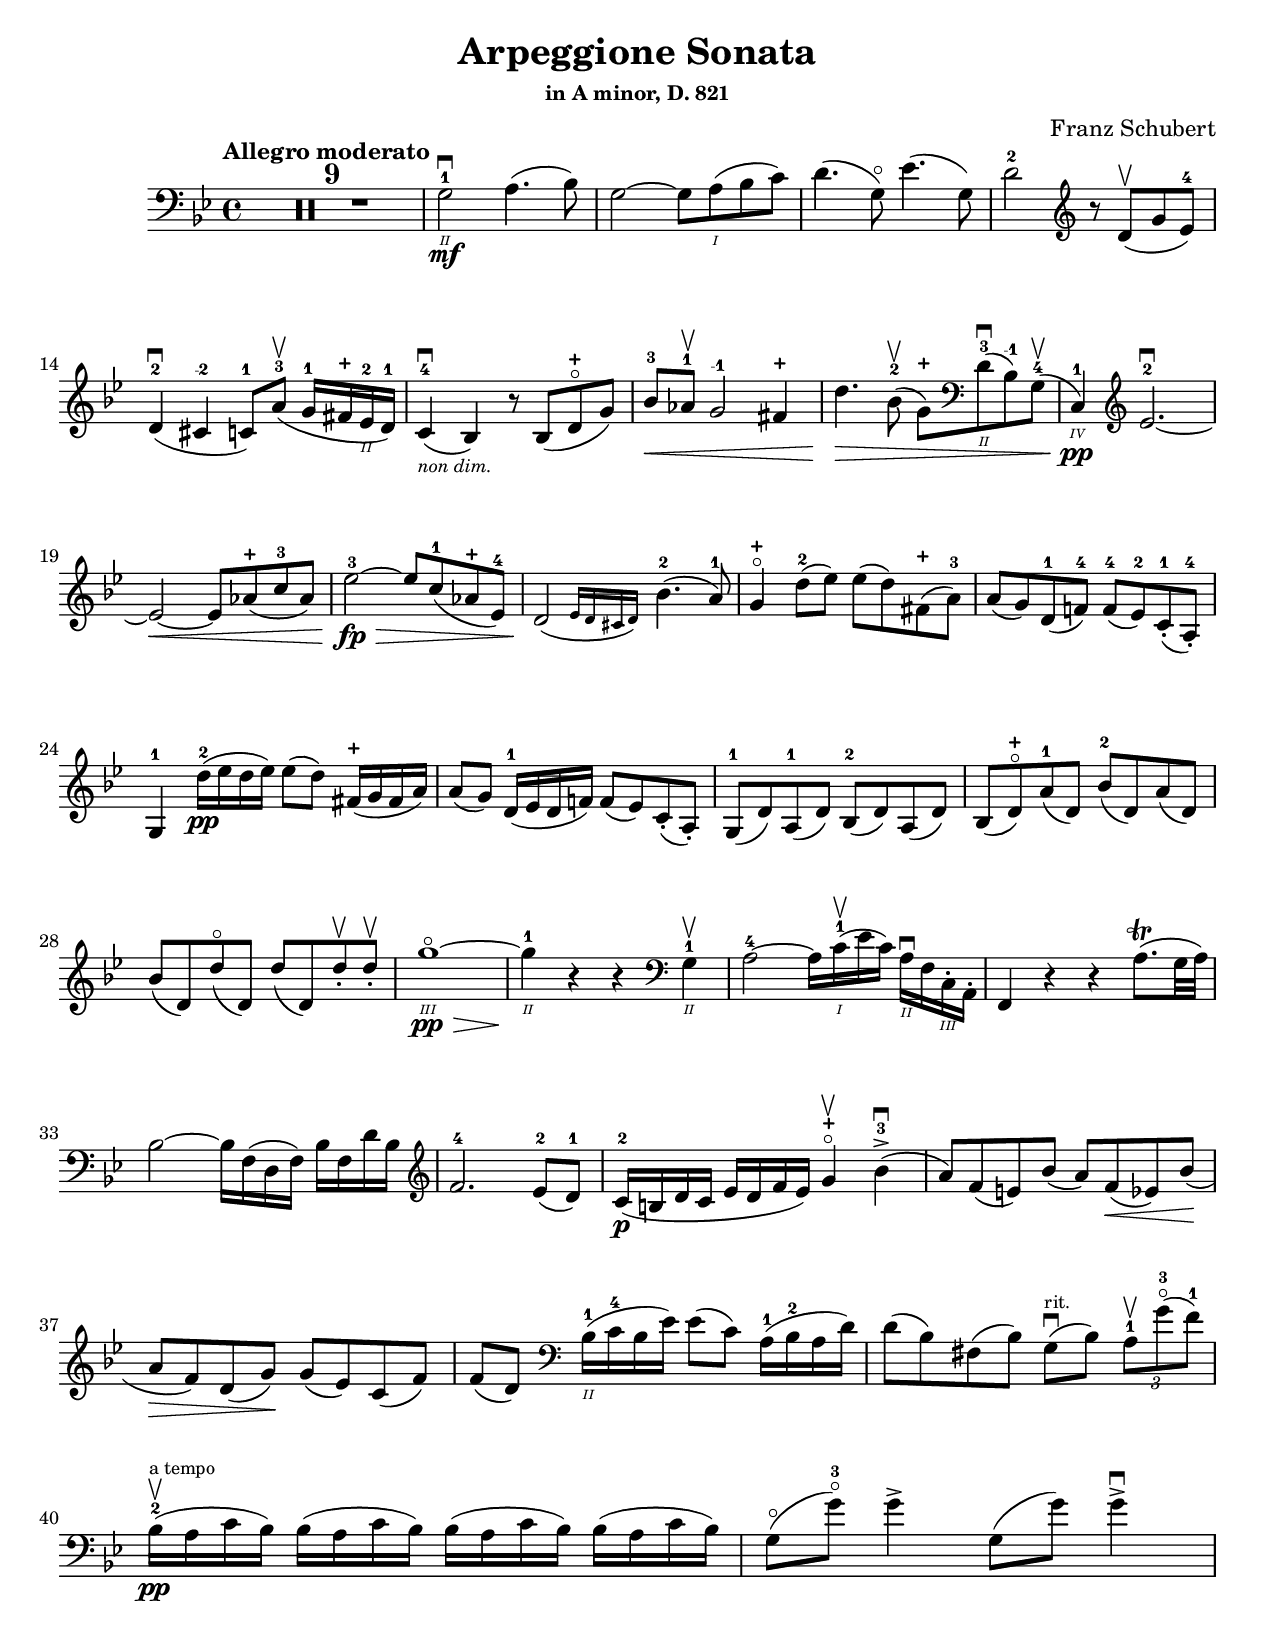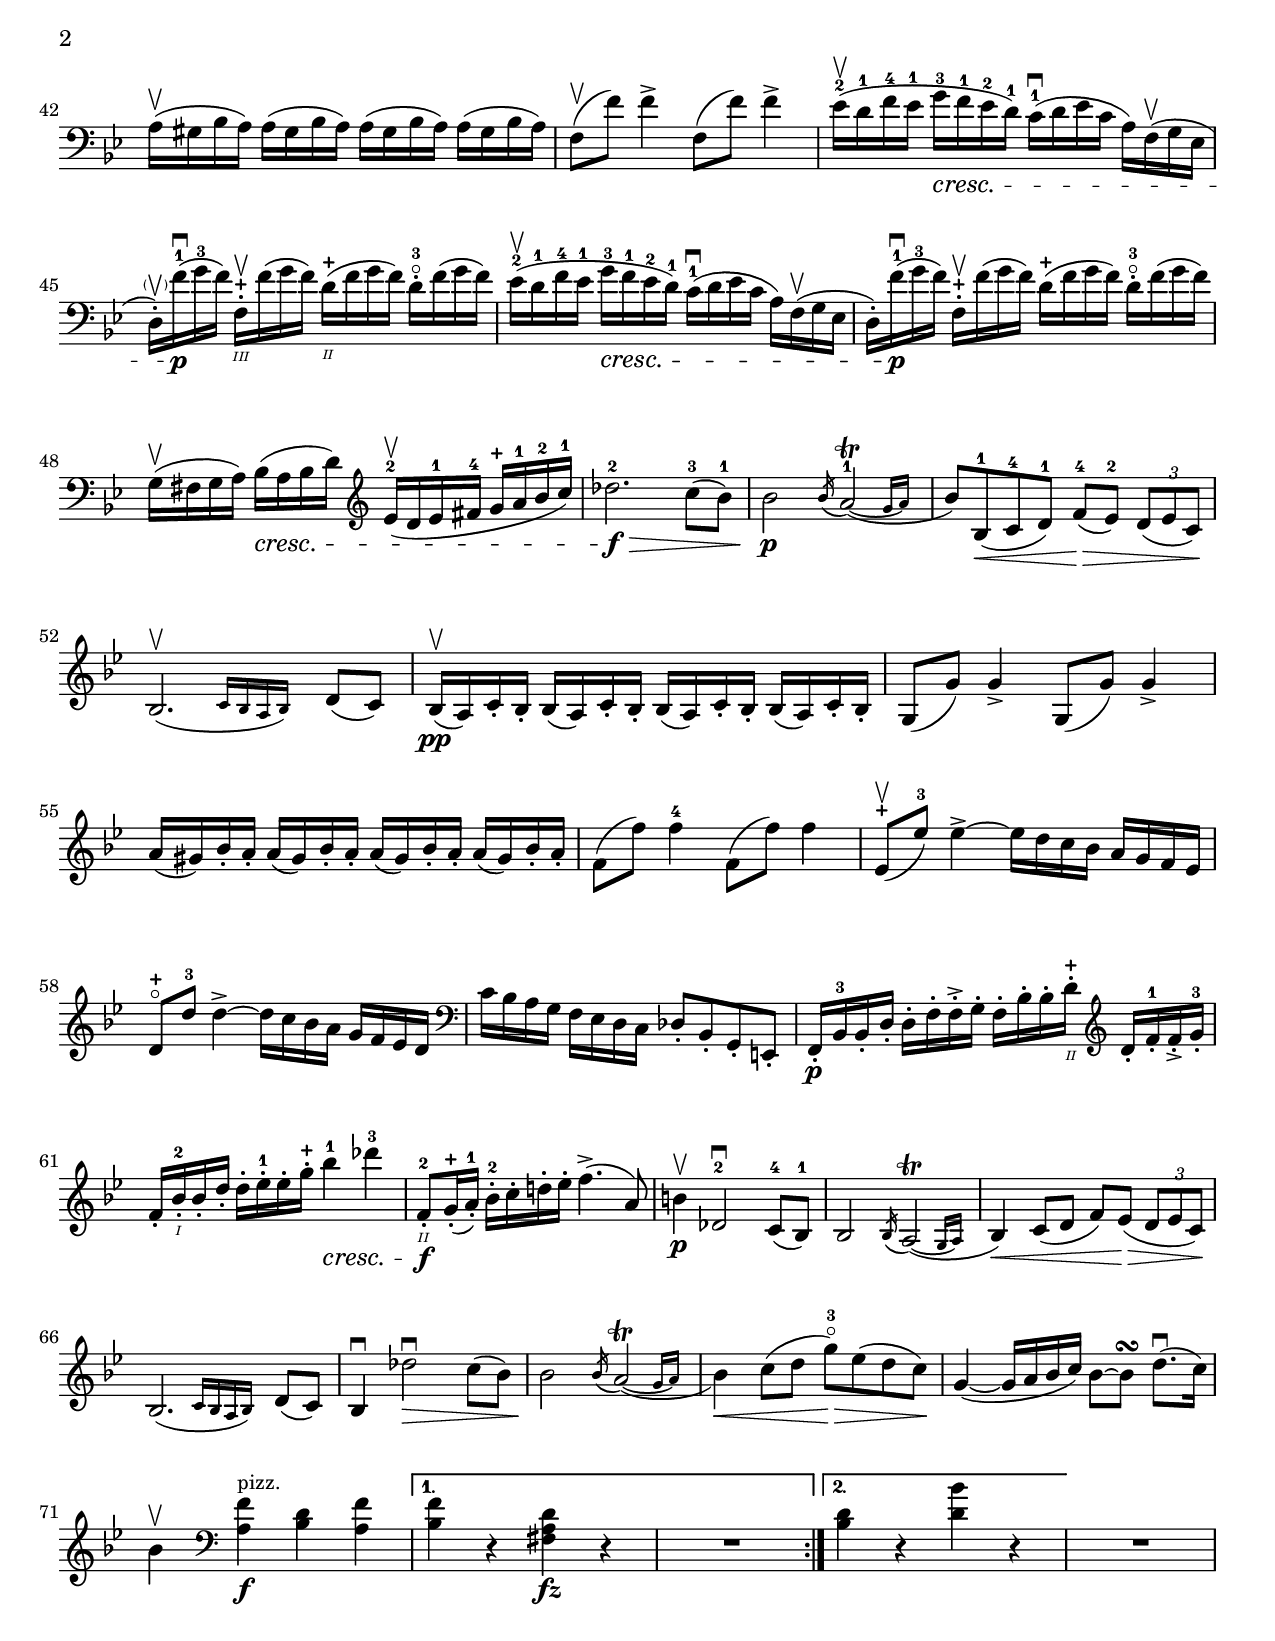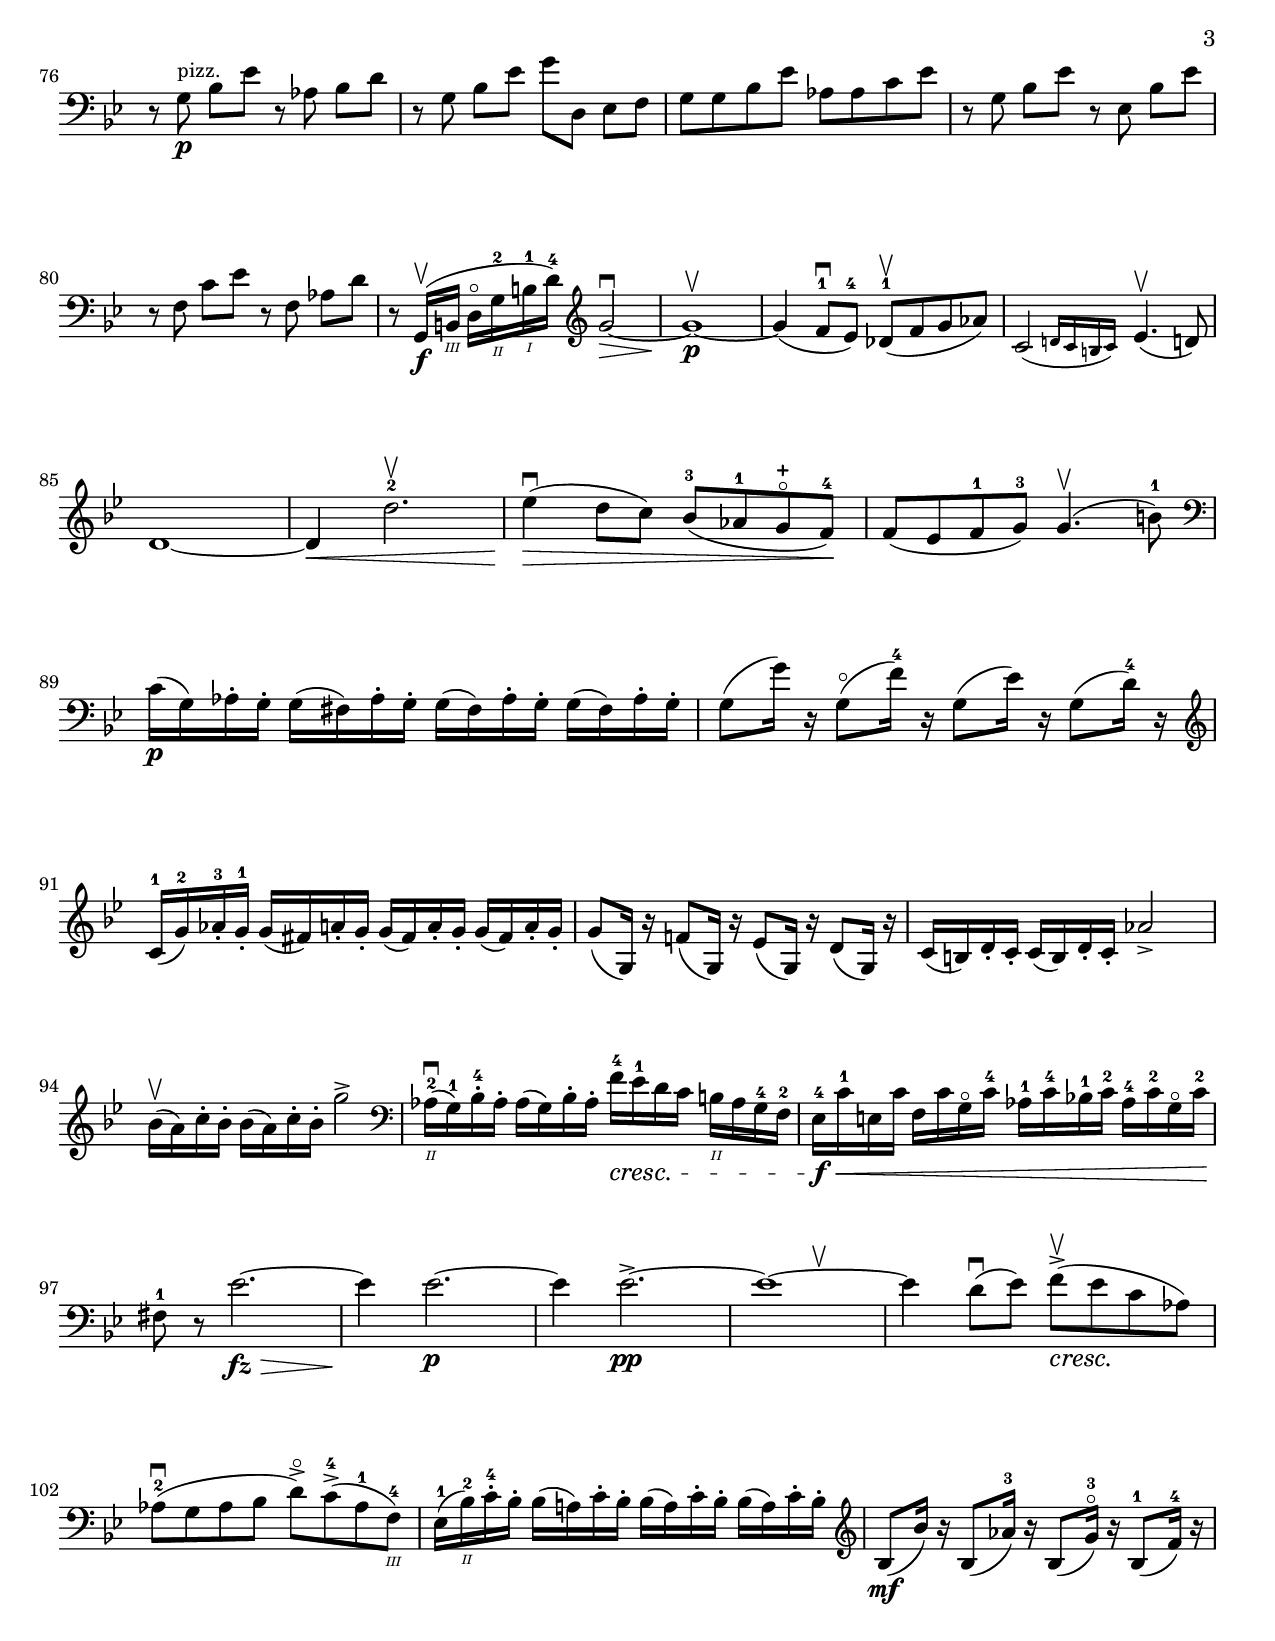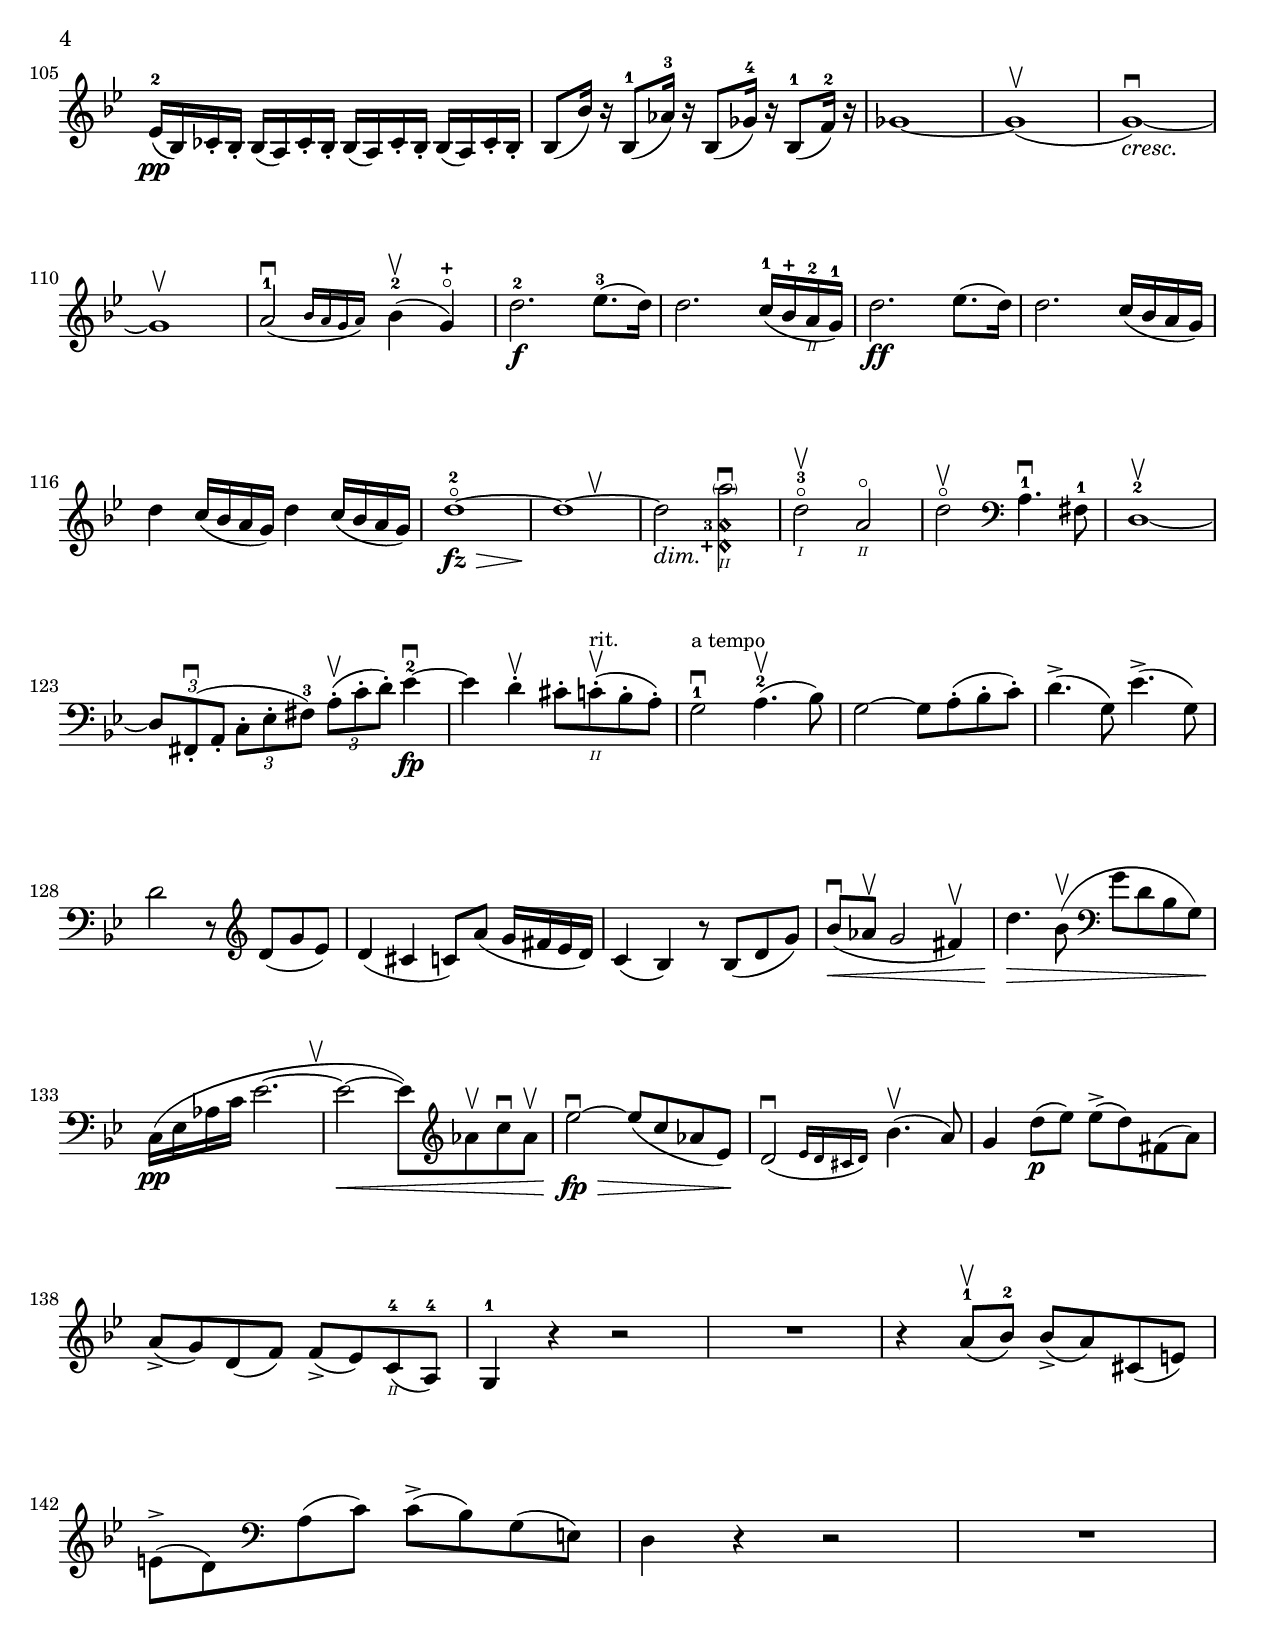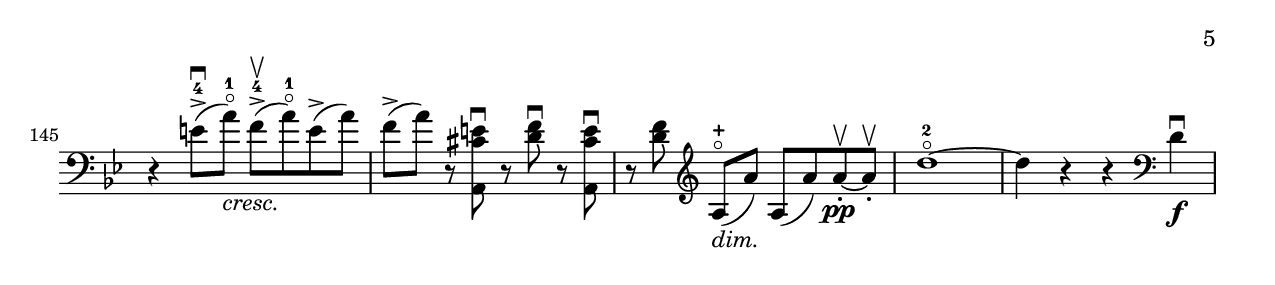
\version "2.24.3"

plus = \finger \markup \fontsize #6 "+"
mi = \finger "-1"
mii = \finger "-2"
miv = \finger "-4"

\header {
  title = "Arpeggione Sonata"
  subtitle = \markup { \small "in A minor, D. 821" }
  composer = "Franz Schubert"
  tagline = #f
}

\paper {
  #(set-paper-size "letter")
}

mvtI = \relative {
  \time 4/4
  \key g \minor
  \clef bass
  \tempo "Allegro moderato"
  \romanStringNumbers
  \set stringNumberOrientations = #'(down)
  \override Fingering.avoid-slur = #'outside
  \clef bass

  \repeat volta 2 {
    \compressMMRests R1*9
    g2\2-1\mf\downbow a4. (bes8)
    | g2~ g8 a\1 (bes c)
    | d4. (g,8\flageolet) ees'4. (g,8)
    | d'2-2 \clef treble r8 d8\upbow (g ees-4) \break

    % line 2

    | d4-2\downbow (cis-\mii c8-1) a'-3\upbow (g16-1 fis-\plus ees\2-2 d-1)
    | c4-4\downbow_\markup { \tiny \italic "non dim." } (bes) r8 bes (d-\plus\flageolet g)
    | bes8-3\< aes-1\upbow g2-\mi fis4-\plus
    | d'4.\> bes8-2\upbow (g-\plus) \clef bass d\2-3\downbow (bes-\mi) g-4\upbow (
    | c,4\4-1\pp) \clef treble ees'2.-2~\downbow \break

    % line 3

    | ees2~\< ees8 aes-\plus (c-3 aes)
    | ees'2-3~\fp\> ees8 c-1 (aes-\plus ees-4)
    | \afterGrace d2\! ({ ees16 d cis d) } bes'4.-2 (a8-1)
    | g4-\plus\flageolet d'8-2 (ees) ees (d) fis,-\plus (a-3)
    | a8 (g) d-1 (f!-4) f-4 (ees-2) c-1-. (a-4-.) \break

    % line 4

    | g4-1 d''16-2\pp (ees d ees) ees8 (d) fis,16-\plus (g fis a)
    | a8 (g) d16-1 (ees d f!) f8 (ees) c-. (a-.)
    | g8-1 (d') a-1 (d) bes-2 (d) a (d)
    | bes8 (d-\plus\flageolet) a'-1 (d,) bes'-2 (d,) a' (d,) \break

    % line 5

    | bes'8 (d,) d'\flageolet (d,) d' (d,) d'-.\upbow d-.\upbow
    | g1~\!\3\flageolet\pp\>
    | g4\2-1\! r4 r \clef bass g,,4\2-1\upbow
    | a2-4~ a16 c\1-1\upbow (ees c) a\2\downbow f c\3-. a-.
    | f4 r r a'8.\trill (g32 a) \break

    % line 6

    | bes2~ bes16 f (d f) bes f d' bes \clef treble
    | f'2.-4 ees8-2 (d-1)
    | c16-2\p (b d c ees d f ees) g4-\plus\flageolet\upbow bes-3\accent\downbow (
    | a8) f (e) bes' (a) f\< (ees) bes' \! ( \break

    % line 7

    | a8\> f) d (g)\! g (ees) c (f)
    | f8 (d) \clef bass bes16\2-1 (c-4 bes ees) ees8 (c) a16-1 (bes-2 a d)
    | d8 (bes) fis (bes) g8\downbow^\markup { \tiny rit. } (bes) \tuplet 3/2 { a8-1\upbow g'-3\flageolet (f-1) }  \break

    % line 8

    | bes,16-2\upbow\pp^\markup { \tiny "a tempo" } (a c bes) \repeat unfold 3 { bes (a c bes) }
    | g8\flageolet (g'-3\flageolet) g4\accent g,8 (g') g4\accent\downbow \pageBreak

    % page 2 line 1

    | a,16\upbow (gis bes a) \repeat unfold 3 { a16 (gis bes a) }
    | f8\upbow (f') f4\accent f,8 (f') f4\accent
    | ees16-2\upbow (d-1 f-4 ees-1 g-3\cresc f-1 ees-2 d-1) c-1\downbow (d ees c a) f\upbow (g ees \break

    % line 2

    | d16-.\parenthesize\upbow) f'-1\downbow\p (g-3 f) f,\3\plus-.\upbow f' (g f) d\2-\plus (f g f) d-3\flageolet-. f (g f)
    | ees16-2\upbow (d-1 f-4 ees-1 g-3\cresc f-1 ees-2 d-1) c-1\downbow (d ees c a) f\upbow (g ees
    | d16-.) f'-1\downbow\p (g-3 f) f,\plus-.\upbow f' (g f) d-\plus (f g f) d-3\flageolet-. f (g f) \break

    % line 3

    | g,16\upbow (fis g a) bes\cresc (a bes d) \clef treble ees-2\upbow (d ees-1 fis-4 g-\plus a-1 bes-2 c-1)
    | des2.-2\f\> c8-3 (bes-1)
    | bes2\p \acciaccatura bes16 \once \slurDown \afterGrace a2-1~ ( \trill { g16 a }
    | bes8) bes,-1\< (c-4 d-1) f-4\> (ees-2) \tuplet 3/2 { d8 (ees c) } \! \break

    % line 4

    | \afterGrace bes2.\upbow ({ c16 bes a bes) } d8 (c)
    | bes16\pp\upbow (a) c-. bes-. \repeat unfold 3 { bes16 (a) c-. bes-. }
    | g8 (g') g4\accent g,8 (g') g4\accent \break

    % line 5

    | \repeat unfold 4 { a16 (gis) bes-. a-. }
    | f8 (f'8) f4-4 f,8 (f'8) f4
    | ees,8-\plus\upbow (ees'-3) ees4\accent~ 16 d c bes a g f ees \break

    % line 6

    | d8-\plus\flageolet d'-3 d4\accent~ 16 c bes a g f ees d
    | \clef bass c16 bes a g f ees d c des8-. bes-. g-. e-.
    | f16-.\p bes-3 bes-. d-. d-. f-. f-.\accent g-. f-. bes-. bes-. d\2-\plus-. \clef treble d-. f-1-. f-.\accent g-3-. \break

    % line 7

    | f16-. bes\1-2-. bes-. d-. d-. ees-1-. ees-. g-\plus-. bes4-1\cresc des-3
    | f,,8\2-2-.\f g16-\plus-. (a-1-.) bes-2-. c-. d!-. ees-. f4.\accent (a,8)
    | b4\upbow\p des,2-2\downbow c8-4 (bes-1)
    | bes2 \acciaccatura bes16 \afterGrace a2~ ( \trill { g16 a }
    | bes4\<) c8 (d f) ees \> ( \tuplet 3/2 { d8 ees c }) \! \break

    % line 8

    | \afterGrace bes2. ({ c16 bes a bes) } d8 (c)
    | bes4\downbow des'2\downbow\> c8 (bes)
    | bes2\! \acciaccatura bes16 \once \slurDown \afterGrace a2~ ( \trill { g16 a }
    | bes4)\< c8 (d g-3\flageolet\>) ees (d c)\!
    | g4~ (g16 a bes c) bes8~ bes8\turn d8.\downbow (c16) \break

    % line 9

    | bes4\upbow \clef bass <<a,\f f'^\markup { \small "pizz." } >> <<d bes>> <<a f'>>
    \alternative {
      \volta 1 {
        | <<bes, f'>> r4 <<fis,\fz a d>> r4
        | R1
      }
      \volta 2 {
        <<bes4 d>> r4 <<d bes'>> r4
      }
    }
  }
  | R1 \pageBreak

  % page 3 line 1

  | r8 g,8\p^\markup { \small "pizz." } bes [ees] r8 aes, bes [d]
  | r8 g, bes [ees] g d, ees [f]
  | g8 g bes ees aes, aes c ees
  | r8 g, bes [ees] r ees, bes' [ees] \break

  % line 2

  | r8 f, c' [ees] r f, aes [d]
  | r8 g,,16\f\upbow (b\3 d\flageolet g\2-2 b\1-1 d-4) \clef treble g2~\downbow\>
  | g1~\p\upbow
  | g4 (f8-1\downbow ees-4) des-1\upbow (f g aes)
  | \afterGrace c,2 ( { d!16 c b c) } ees4.\upbow (d!8) \break

  % line 3

  | d1~
  | d4\< d'2.-2\upbow
  | ees4\downbow\> (d8 c) bes-3 (aes-1 g-\plus\flageolet f-4)\!
  | f8 (ees f-1 g-3) g4.\upbow (b8-1) \break

  % line 4

  | \clef bass c,16\p (g) aes-. g-. \repeat unfold 3 { g (fis) aes-. g-. }
  | g8 (g'16) r g,8\flageolet (f'16-4) r g,8 (ees'16) r g,8 (d'16-4) r \break

  % line 5

  | \clef treble c16-1 (g'-2) aes-3-. g-1-. \repeat unfold 3 { g (fis) a-. g-. }
  | g8 (g,16) r f'!8 (g,16) r ees'8 (g,16) r d'8 (g,16) r
  | c16 (b) d-. c-. c16 (b) d-. c-. aes'2\accent \break

  % line 6

  | bes16\upbow (a) c-. bes-. bes16 (a) c-. bes-. g'2\accent
  | \clef bass aes,,16\2-2\downbow (g-1) bes-4-. aes-. aes16 (g) bes-. aes-. f'-4\cresc ees-1 d c b\2 aes g-4 f-2
  | ees16-4\f\< c'-1 e, c' f, c' g\flageolet c-4 aes-1 c-4 bes!-1 c-2 aes-4 c-2 g\flageolet c-2 \! \break

  % line 7

  | fis,8-1 r ees'2.~\fz\>
  | ees4\! ees2.~\p
  | ees4 ees2.~\accent\pp
  | ees1~ \tweak X-offset 6 \upbow
  | ees4 d8\downbow (ees) f\accent\upbow\cresc (ees\! c aes) \break

  % line 8

  | aes8-2\downbow (g aes bes d\accent\flageolet) c-4\accent (aes-1 f\3-4)
  | ees16-1 (bes'\2-2) c-4-. bes-. bes (a!) c-. bes-. bes (a) c-. bes-. bes (a) c-. bes-.
  | \clef treble bes8\mf (bes'16) r bes,8 (aes'16-3) r bes,8 (g'16-3\flageolet) r bes,8-1 (f'16-4) r \pageBreak

  | % page 4 line 1

  | ees16-2\pp (bes) ces-. bes-. \repeat unfold 3 { bes (a) ces-. bes-. }
  | bes8 (bes'16) r bes,8-1 (aes'16-3) r bes,8 (ges'16-4) r bes,8-1 (f'16-2) r
  | ges1~
  | ges1\upbow (
  | g1~\downbow_\markup { \italic "cresc." }) \break

  % line 2

  | g1\!\upbow
  | \afterGrace a2-1\downbow ( { bes16 a g a) } bes4-2\upbow (g-\plus\flageolet)
  | d'2.-2\f ees8.-3 (d16)
  | d2. c16-1 (bes-\plus a\2-2 g-1)
  | d'2.\ff ees8. (d16)
  | d2. c16 (bes a g) \break

  % line 3

  | d'4 c16 (bes a g) d'4 c16 (bes a g)
  | d'1~-2\flageolet\fz\>
  | d1~\! \tweak X-offset 4 \upbow
  | d2_\markup { \italic "dim." } \once \set fingeringOrientations = #'(left) <\parenthesize a' a,\harmonic-3 d,\harmonic\2-\plus>2\downbow
  | d,2\1-3\flageolet\upbow a2\2\flageolet
  | d2\flageolet\upbow \clef bass a,4.-1\downbow fis8-1
  | d1~-2\upbow \break

  % line 4

  | \tuplet 3/2 { d8 fis,-.\tweak Y-offset 4.5 \downbow (a-. } \tuplet 3/2 { c-. ees-. fis-3) } \tuplet 3/2 { a-.\upbow (c-. d-.) } ees4~-2\fp\downbow
  | ees4 d-.\upbow cis8-. c\2-.\upbow^\markup { \small "rit." } (bes-. a-.)
  | g2-1\downbow^\markup { \small "a tempo" } a4.-2\upbow (bes8)
  | g2~ g8 a-. (bes-. c-.)
  | d4.\accent (g,8) ees'4.\accent (g,8) \break

  % line 5

  | d'2 r8 \clef treble d8 (g ees)
  | d4 (cis c8) a' (g16 fis ees d)
  | c4 (bes) r8 bes8 (d g)
  | bes8\downbow\< (aes\upbow g2 fis4\upbow)
  | d'4.\> bes8\upbow (\clef bass g8 d bes g) \break

  % line 6

  | c,16\pp (ees aes c ees2.~ \tweak X-offset 6 \upbow
  | ees2~\< ees8) \clef treble aes\upbow c\downbow aes\upbow
  | ees'2~\fp\downbow\> ees8 (c aes ees)\!
  | \afterGrace d2\downbow ({ ees16 d cis d) } bes'4.\upbow (a8)
  | g4 d'8\p (ees) ees\accent (d) fis, (a) \break

  % line 7

  | a8\accent (g) d (f) f\accent (ees) c\2-4 (a-4)
  | g4-1 r r2
  | R1
  | r4 a'8-1\upbow (bes-2) bes\accent (a) cis, (e) \break

  % line 8

  | e8\accent (d) \clef bass a (c) c\accent (bes) g (e)
  | d4 r r2
  | R1 \pageBreak

  % page 5 line 1

  | r4 e'8-4\accent\downbow (a-1\flageolet_\markup { \italic "cresc." }) f-4\accent\upbow (a-1\flageolet) e\accent (a)
  | f8\accent (a) r <<a,, cis' e\downbow>> r <<d f\downbow>> r <<a,, cis' e\downbow>>
  | r8 <<d f>> \clef treble a,-\plus\flageolet_\markup { \italic "dim." } ([a']) a, (a') a-.\pp\upbow~ a-.\upbow
  | d1~-2\flageolet
  | d4 r r \clef bass d,\downbow\f \break

  % line 2

  |

}



\book {
  \score {
    \mvtI
  }
}
